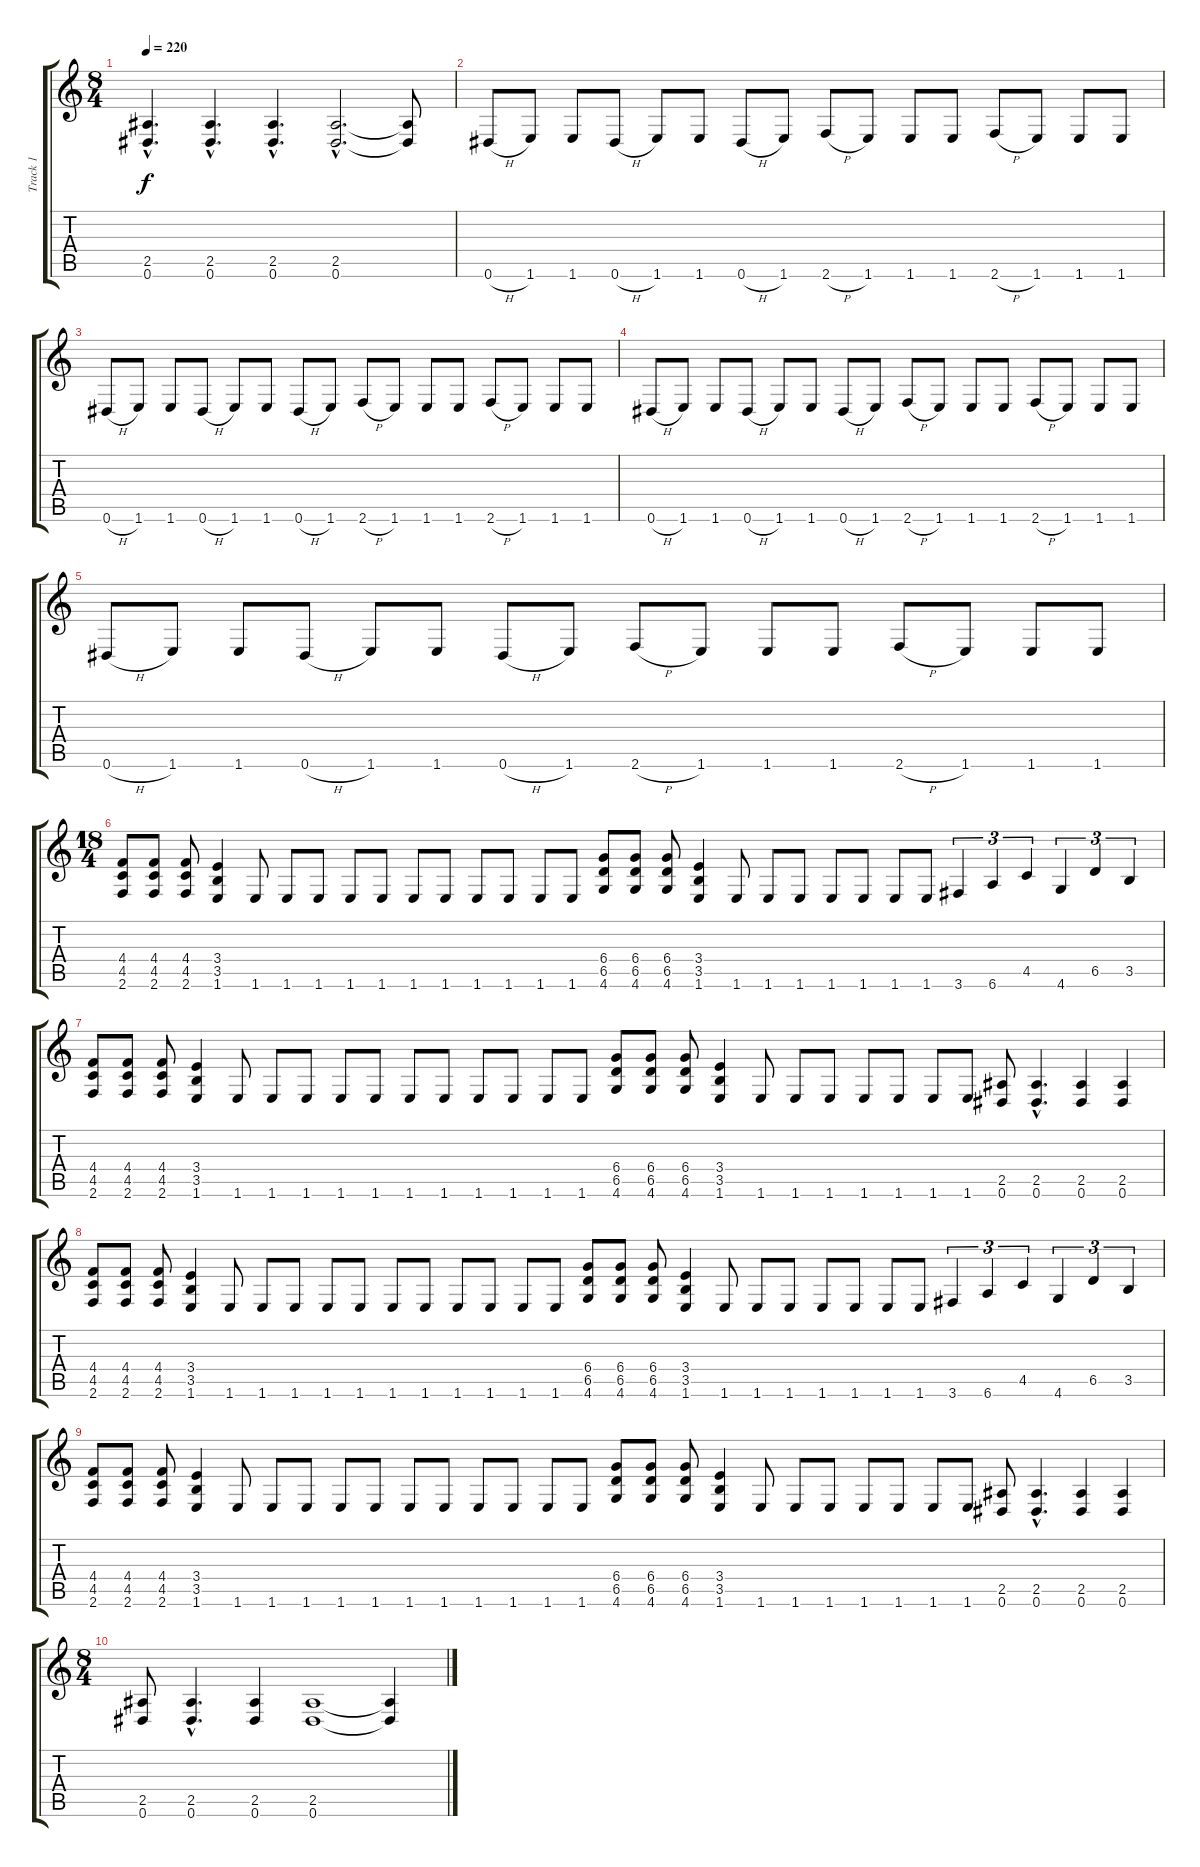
\track ("Track 1" "Track 1") {instrument distortionguitar}
\staff {score tabs}
\tuning (Eb4 Bb3 Gb3 Db3 Ab2 Eb2) {hide}
\ts (8 4)
\tempo 220
\clef g2
\ks c
(2.5{hac} 0.6{hac}).4{d dy f} (2.5{hac} 0.6{hac}).4{d} (2.5{hac} 0.6{hac}).4{d} (2.5{hac} 0.6{hac}).2{d} (2.5{t} 0.6{t}).8 |
0.6{h}.8 1.6.8 1.6.8 0.6{h}.8 1.6.8 1.6.8 0.6{h}.8 1.6.8 2.6{h}.8 1.6.8 1.6.8 1.6.8 2.6{h}.8 1.6.8 1.6.8 1.6.8 |
0.6{h}.8 1.6.8 1.6.8 0.6{h}.8 1.6.8 1.6.8 0.6{h}.8 1.6.8 2.6{h}.8 1.6.8 1.6.8 1.6.8 2.6{h}.8 1.6.8 1.6.8 1.6.8 |
0.6{h}.8 1.6.8 1.6.8 0.6{h}.8 1.6.8 1.6.8 0.6{h}.8 1.6.8 2.6{h}.8 1.6.8 1.6.8 1.6.8 2.6{h}.8 1.6.8 1.6.8 1.6.8 |
0.6{h}.8 1.6.8 1.6.8 0.6{h}.8 1.6.8 1.6.8 0.6{h}.8 1.6.8 2.6{h}.8 1.6.8 1.6.8 1.6.8 2.6{h}.8 1.6.8 1.6.8 1.6.8 |
\ts (18 4)
(4.4 4.5 2.6).8 (4.4 4.5 2.6).8 (4.4 4.5 2.6).8 (3.4 3.5 1.6).4 1.6.8 1.6.8 1.6.8 1.6.8 1.6.8 1.6.8 1.6.8 1.6.8 1.6.8 1.6.8 1.6.8 (6.4 6.5 4.6).8 (6.4 6.5 4.6).8 (6.4 6.5 4.6).8 (3.4 3.5 1.6).4 1.6.8 1.6.8 1.6.8 1.6.8 1.6.8 1.6.8 1.6.8 3.6.4{tu (3 2)} 6.6.4{tu (3 2)} 4.5.4{tu (3 2)} 4.6.4{tu (3 2)} 6.5.4{tu (3 2)} 3.5.4{tu (3 2)} |
(4.4 4.5 2.6).8 (4.4 4.5 2.6).8 (4.4 4.5 2.6).8 (3.4 3.5 1.6).4 1.6.8 1.6.8 1.6.8 1.6.8 1.6.8 1.6.8 1.6.8 1.6.8 1.6.8 1.6.8 1.6.8 (6.4 6.5 4.6).8 (6.4 6.5 4.6).8 (6.4 6.5 4.6).8 (3.4 3.5 1.6).4 1.6.8 1.6.8 1.6.8 1.6.8 1.6.8 1.6.8 1.6.8 (2.5 0.6).8 (2.5{hac} 0.6{hac}).4{d} (2.5 0.6).4 (2.5 0.6).4 |
(4.4 4.5 2.6).8 (4.4 4.5 2.6).8 (4.4 4.5 2.6).8 (3.4 3.5 1.6).4 1.6.8 1.6.8 1.6.8 1.6.8 1.6.8 1.6.8 1.6.8 1.6.8 1.6.8 1.6.8 1.6.8 (6.4 6.5 4.6).8 (6.4 6.5 4.6).8 (6.4 6.5 4.6).8 (3.4 3.5 1.6).4 1.6.8 1.6.8 1.6.8 1.6.8 1.6.8 1.6.8 1.6.8 3.6.4{tu (3 2)} 6.6.4{tu (3 2)} 4.5.4{tu (3 2)} 4.6.4{tu (3 2)} 6.5.4{tu (3 2)} 3.5.4{tu (3 2)} |
(4.4 4.5 2.6).8 (4.4 4.5 2.6).8 (4.4 4.5 2.6).8 (3.4 3.5 1.6).4 1.6.8 1.6.8 1.6.8 1.6.8 1.6.8 1.6.8 1.6.8 1.6.8 1.6.8 1.6.8 1.6.8 (6.4 6.5 4.6).8 (6.4 6.5 4.6).8 (6.4 6.5 4.6).8 (3.4 3.5 1.6).4 1.6.8 1.6.8 1.6.8 1.6.8 1.6.8 1.6.8 1.6.8 (2.5 0.6).8 (2.5{hac} 0.6{hac}).4{d} (2.5 0.6).4 (2.5 0.6).4 |
\ts (8 4)
(2.5 0.6).8 (2.5{hac} 0.6{hac}).4{d} (2.5 0.6).4 (2.5 0.6).1 (2.5{t} 0.6{t}).4
